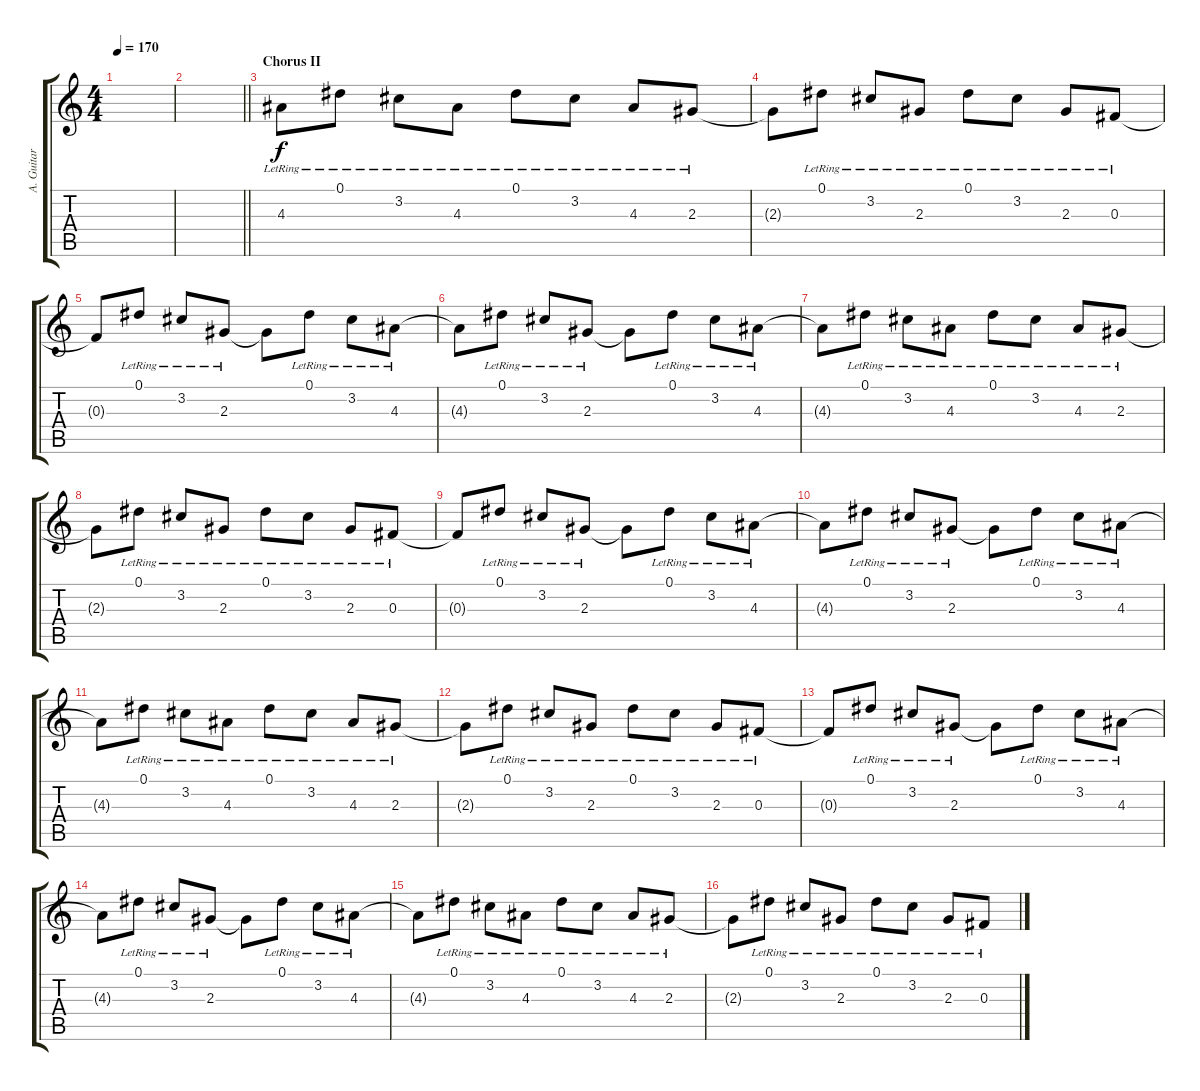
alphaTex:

\track ("A. Guitar (Slash)" "A. Guitar ") {instrument acousticguitarsteel}
\staff {score tabs}
\tuning (Eb4 Bb3 Gb3 Db3 Ab2 Eb2) {hide}
\ts (4 4)
\tempo 170
\clef g2
\ks c
|
\barLineRight lightlight
|
\section ("" "Chorus II")
4.3{lr}.8 0.1{lr}.8 3.2{lr}.8 4.3{lr}.8 0.1{lr}.8 3.2{lr}.8 4.3{lr}.8 2.3{lr}.8 |
2.3{t}.8 0.1{lr}.8 3.2{lr}.8 2.3{lr}.8 0.1{lr}.8 3.2{lr}.8 2.3{lr}.8 0.3{lr}.8 |
0.3{t}.8 0.1{lr}.8 3.2{lr}.8 2.3{lr}.8 2.3{t}.8 0.1{lr}.8 3.2{lr}.8 4.3{lr}.8 |
4.3{t}.8 0.1{lr}.8 3.2{lr}.8 2.3{lr}.8 2.3{t}.8 0.1{lr}.8 3.2{lr}.8 4.3{lr}.8 |
4.3{t}.8 0.1{lr}.8 3.2{lr}.8 4.3{lr}.8 0.1{lr}.8 3.2{lr}.8 4.3{lr}.8 2.3{lr}.8 |
2.3{t}.8 0.1{lr}.8 3.2{lr}.8 2.3{lr}.8 0.1{lr}.8 3.2{lr}.8 2.3{lr}.8 0.3{lr}.8 |
0.3{t}.8 0.1{lr}.8 3.2{lr}.8 2.3{lr}.8 2.3{t}.8 0.1{lr}.8 3.2{lr}.8 4.3{lr}.8 |
4.3{t}.8 0.1{lr}.8 3.2{lr}.8 2.3{lr}.8 2.3{t}.8 0.1{lr}.8 3.2{lr}.8 4.3{lr}.8 |
4.3{t}.8 0.1{lr}.8 3.2{lr}.8 4.3{lr}.8 0.1{lr}.8 3.2{lr}.8 4.3{lr}.8 2.3{lr}.8 |
2.3{t}.8 0.1{lr}.8 3.2{lr}.8 2.3{lr}.8 0.1{lr}.8 3.2{lr}.8 2.3{lr}.8 0.3{lr}.8 |
0.3{t}.8 0.1{lr}.8 3.2{lr}.8 2.3{lr}.8 2.3{t}.8 0.1{lr}.8 3.2{lr}.8 4.3{lr}.8 |
4.3{t}.8 0.1{lr}.8 3.2{lr}.8 2.3{lr}.8 2.3{t}.8 0.1{lr}.8 3.2{lr}.8 4.3{lr}.8 |
4.3{t}.8 0.1{lr}.8 3.2{lr}.8 4.3{lr}.8 0.1{lr}.8 3.2{lr}.8 4.3{lr}.8 2.3{lr}.8 |
2.3{t}.8 0.1{lr}.8 3.2{lr}.8 2.3{lr}.8 0.1{lr}.8 3.2{lr}.8 2.3{lr}.8 0.3{lr}.8
